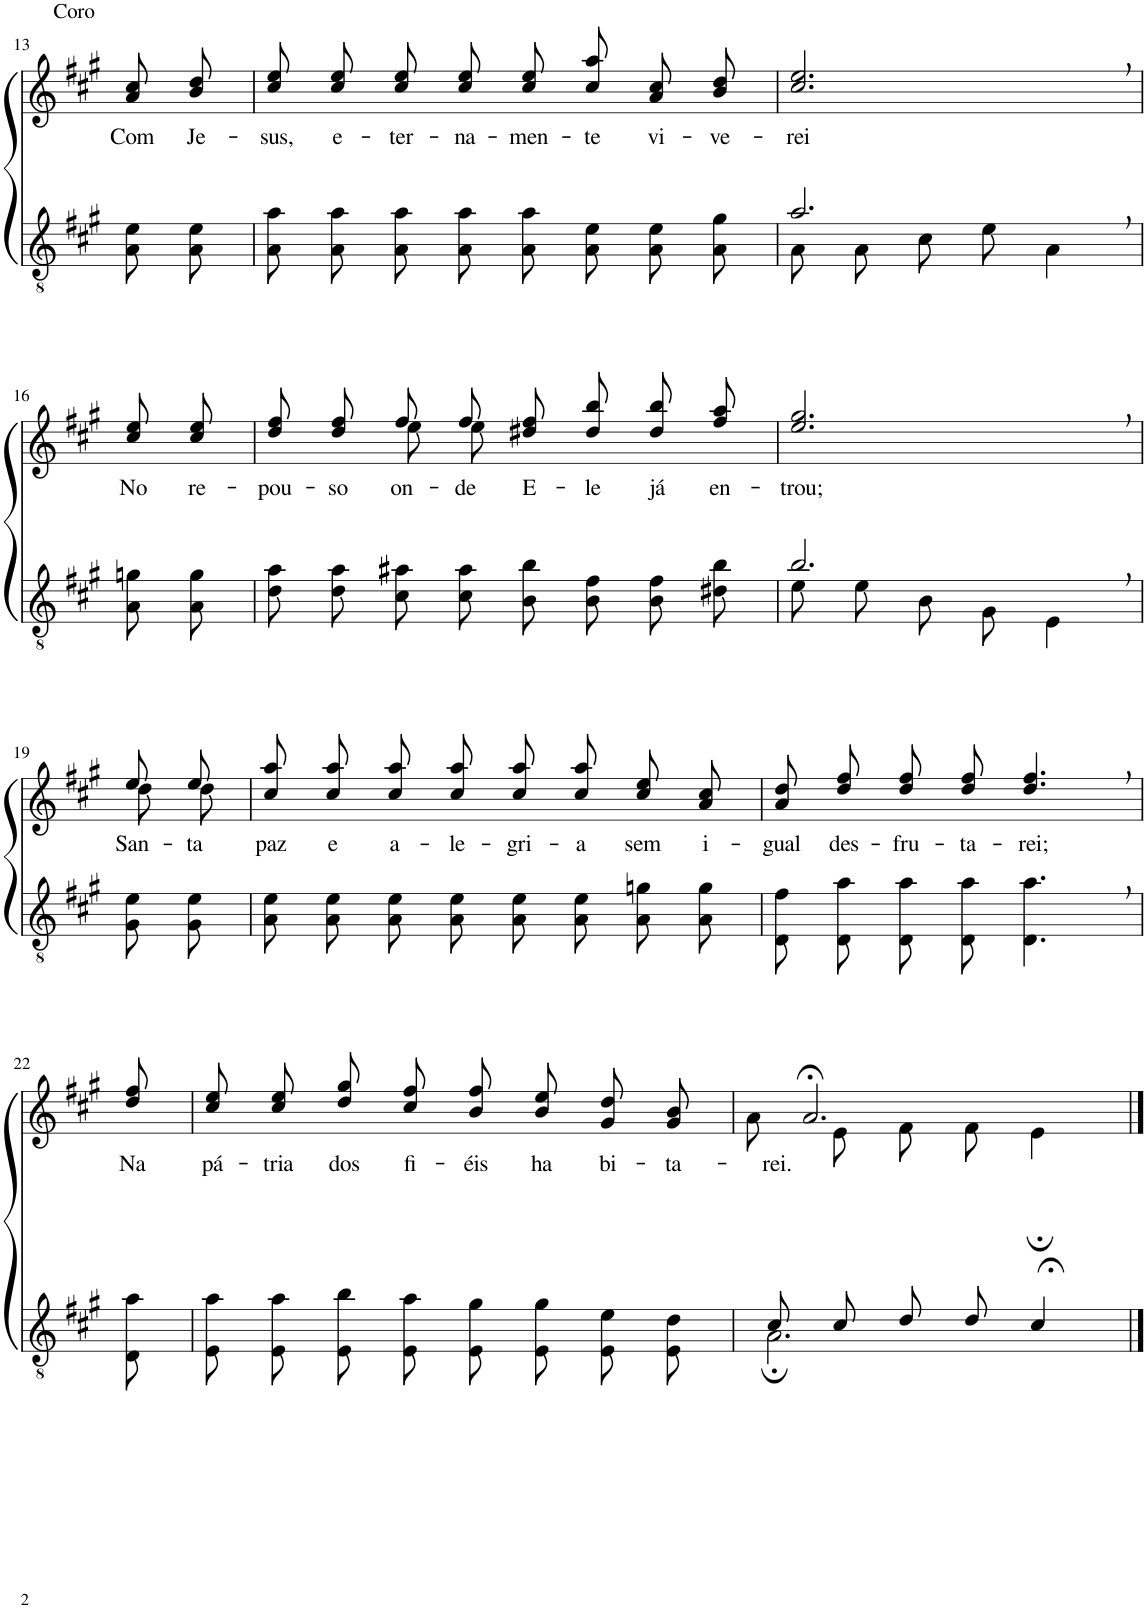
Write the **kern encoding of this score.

**kern	**kern	**text
*part2	*part1	*part1
*staff2	*staff1	*staff1
*I"Parte III e IV	*I"Parte I e II	*
!!LO:PB:g=z
*clefGv2	*clefG2	*
*Trd4c7	*Trd4c7	*
*k[f#c#g#]	*k[f#c#g#]	*
*M4/4	*M4/4	*
=13	=13	=13
!	!LO:TX:a:t=Coro	!
!	!	!LO:LY:b
8A\ 8e\L	8a\ 8cc#\L	Com
!	!	!LO:LY:b
8A\ 8e\J	8b\ 8dd\J	Je-
=14	=14	=14
!	!	!LO:LY:b
8A\ 8a\L	8cc#\ 8ee\L	-sus,
!	!	!LO:LY:b
8A\ 8a\J	8cc#\ 8ee\J	e-
!	!	!LO:LY:b
8A\ 8a\L	8cc#\ 8ee\L	-ter-
!	!	!LO:LY:b
8A\ 8a\J	8cc#\ 8ee\J	-na-
!	!	!LO:LY:b
8A\ 8a\L	8cc#\ 8ee\L	-men-
!	!	!LO:LY:b
8A\ 8e\J	8cc#\ 8aa\J	-te
!	!	!LO:LY:b
8A\ 8e\L	8a\ 8cc#\L	vi-
!	!	!LO:LY:b
8A\ 8g#\J	8b\ 8dd\J	-ve-
=15	=15	=15
*^	*	*
!	!	!	!LO:LY:b
2.a,/	8A\L	2.cc#/, 2.ee/,	-rei
.	8A\J	.	.
.	8c#\L	.	.
.	8e\J	.	.
.	4A\	.	.
!!LO:LB:g=z
=16	=16	=16	=16
!	!	!	!LO:LY:b
*v	*v	*	*
8A\ 8gn\L	8cc#\ 8ee\L	No
!	!	!LO:LY:b
8A\ 8g\J	8cc#\ 8ee\J	re-
=17	=17	=17
!	!	!LO:LY:b
*	*^	*
8d\ 8a\L	8dd\ 8ff#\L	4ryy	-pou-
!	!	!	!LO:LY:b
8d\ 8a\J	8dd\ 8ff#\J	.	-so
!	!	!	!LO:LY:b
8c#\ 8a#X\L	8ff#/L	8ee\L	on-
!	!	!	!LO:LY:b
8c#\ 8a#\J	8ff#/J	8ee\J	-de
!	!	!	!LO:LY:b
8B\ 8b\L	8dd#X\ 8ff#\L	2ryy	E-
!	!	!	!LO:LY:b
8B\ 8f#\J	8dd#\ 8bb\J	.	-le
!	!	!	!LO:LY:b
8B\ 8f#\L	8dd#\ 8bb\L	.	já
!	!	!	!LO:LY:b
8d#X\ 8b\J	8ff#\ 8aa\J	.	en-
*	*v	*v	*
=18	=18	=18
*^	*	*
!	!	!	!LO:LY:b
2.b,/	8e\L	2.ee/, 2.gg#/,	-trou;
.	8e\J	.	.
.	8B\L	.	.
.	8G#\J	.	.
.	4E\	.	.
!!LO:LB:g=z
=19	=19	=19	=19
*	*	*^	*
!	!	!	!	!LO:LY:b
*v	*v	*	*	*
8G#\ 8e\L	8ee/L	8dd\L	San-
!	!	!	!LO:LY:b
8G#\ 8e\J	8ee/J	8dd\J	-ta
=20	=20	=20	=20
!	!	!	!LO:LY:b
*	*v	*v	*
8A\ 8e\L	8cc#\ 8aa\L	paz
!	!	!LO:LY:b
8A\ 8e\J	8cc#\ 8aa\J	e
!	!	!LO:LY:b
8A\ 8e\L	8cc#\ 8aa\L	a-
!	!	!LO:LY:b
8A\ 8e\J	8cc#\ 8aa\J	-le-
!	!	!LO:LY:b
8A\ 8e\L	8cc#\ 8aa\L	-gri-
!	!	!LO:LY:b
8A\ 8e\J	8cc#\ 8aa\J	-a
!	!	!LO:LY:b
8A\ 8gn\L	8cc#\ 8ee\L	sem
!	!	!LO:LY:b
8A\ 8g\J	8a\ 8cc#\J	i-
=21	=21	=21
!	!	!LO:LY:b
8D\ 8f#\L	8a\ 8dd\L	-gual
!	!	!LO:LY:b
8D\ 8a\J	8dd\ 8ff#\J	des-
!	!	!LO:LY:b
8D\ 8a\L	8dd\ 8ff#\L	-fru-
!	!	!LO:LY:b
8D\ 8a\J	8dd\ 8ff#\J	-ta-
!	!	!LO:LY:b
4.D\, 4.a\,	4.dd/, 4.ff#/,	-rei;
!!LO:LB:g=z
=22	=22	=22
!	!	!LO:LY:b
8D\ 8a\	8dd/ 8ff#/	Na
=23	=23	=23
!	!	!LO:LY:b
8E\ 8a\L	8cc#\ 8ee\L	pá-
!	!	!LO:LY:b
8E\ 8a\J	8cc#\ 8ee\J	-tria
!	!	!LO:LY:b
8E\ 8b\L	8dd\ 8gg#\L	dos
!	!	!LO:LY:b
8E\ 8a\J	8cc#\ 8ff#\J	fi-
!	!	!LO:LY:b
8E\ 8g#\L	8b\ 8ff#\L	-éis
!	!	!LO:LY:b
8E\ 8g#\J	8b\ 8ee\J	ha
!	!	!LO:LY:b
8E/ 8e/L	8g#/ 8dd/L	bi-
!	!	!LO:LY:b
8E/ 8d/J	8g#/ 8b/J	-ta-
=24	=24	=24
*^	*	*
!	!	!	!LO:LY:b
*	*	*^	*
8c#/L	2.A;\	2.a;</	8a\L	-rei.
8c#/J	.	.	8e\J	.
8d/L	.	.	8f#\L	.
8d/J	.	.	8f#\J	.
4c#;</	.	.	4e;\	.
*v	*v	*	*	*
*	*v	*v	*
==	==	==
*-	*-	*-
